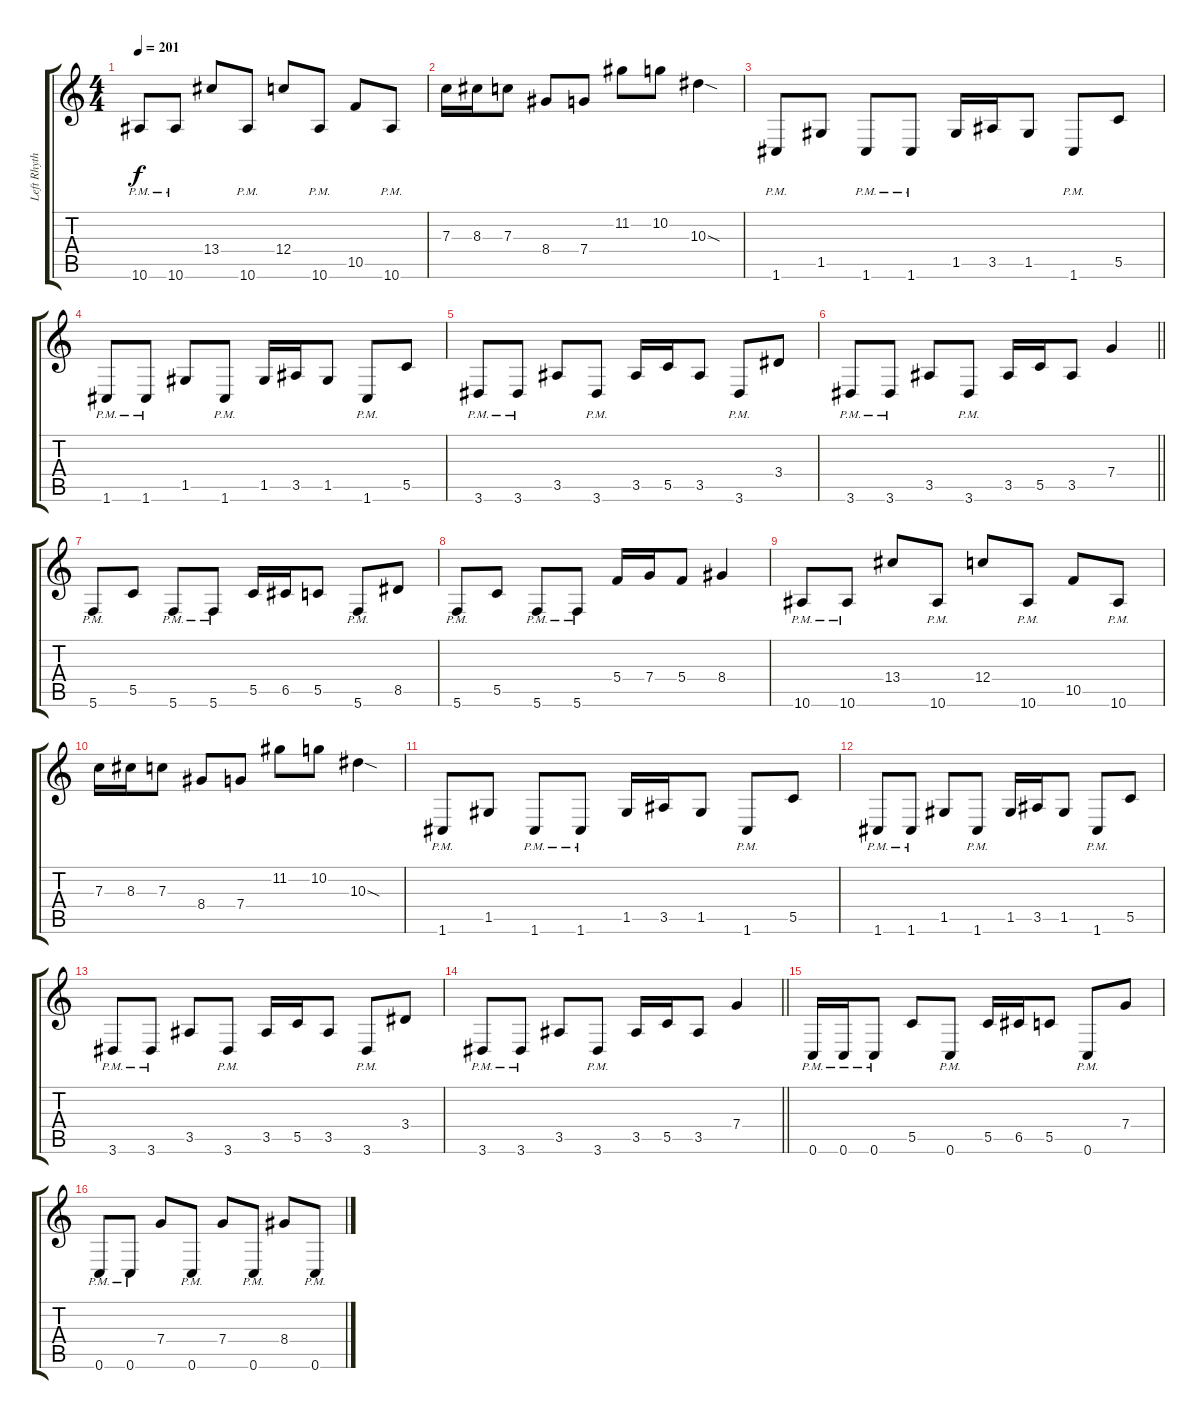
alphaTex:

\track ("Left Rhythm" "Left Rhyth") {instrument distortionguitar}
\staff {score tabs}
\tuning (D4 A3 F3 C3 G2 C2) {hide}
\ts (4 4)
\tempo 201
\clef g2
\ks c
10.6{pm}.8{dy f} 10.6{pm}.8 13.4.8 10.6{pm}.8 12.4.8 10.6{pm}.8 10.5.8 10.6{pm}.8 |
7.3.16 8.3.16 7.3.8 8.4.8 7.4.8 11.2.8 10.2.8 10.3{sod}.4 |
1.6{pm}.8 1.5.8 1.6{pm}.8 1.6{pm}.8 1.5.16 3.5.16 1.5.8 1.6{pm}.8 5.5.8 |
1.6{pm}.8 1.6{pm}.8 1.5.8 1.6{pm}.8 1.5.16 3.5.16 1.5.8 1.6{pm}.8 5.5.8 |
3.6{pm}.8 3.6{pm}.8 3.5.8 3.6{pm}.8 3.5.16 5.5.16 3.5.8 3.6{pm}.8 3.4.8 |
\barLineRight lightlight
3.6{pm}.8 3.6{pm}.8 3.5.8 3.6{pm}.8 3.5.16 5.5.16 3.5.8 7.4.4 |
\section ("" "")
5.6{pm}.8 5.5.8 5.6{pm}.8 5.6{pm}.8 5.5.16 6.5.16 5.5.8 5.6{pm}.8 8.5.8 |
5.6{pm}.8 5.5.8 5.6{pm}.8 5.6{pm}.8 5.4.16 7.4.16 5.4.8 8.4.4 |
10.6{pm}.8 10.6{pm}.8 13.4.8 10.6{pm}.8 12.4.8 10.6{pm}.8 10.5.8 10.6{pm}.8 |
7.3.16 8.3.16 7.3.8 8.4.8 7.4.8 11.2.8 10.2.8 10.3{sod}.4 |
1.6{pm}.8 1.5.8 1.6{pm}.8 1.6{pm}.8 1.5.16 3.5.16 1.5.8 1.6{pm}.8 5.5.8 |
1.6{pm}.8 1.6{pm}.8 1.5.8 1.6{pm}.8 1.5.16 3.5.16 1.5.8 1.6{pm}.8 5.5.8 |
3.6{pm}.8 3.6{pm}.8 3.5.8 3.6{pm}.8 3.5.16 5.5.16 3.5.8 3.6{pm}.8 3.4.8 |
\barLineRight lightlight
3.6{pm}.8 3.6{pm}.8 3.5.8 3.6{pm}.8 3.5.16 5.5.16 3.5.8 7.4.4 |
\section ("" "")
0.6{pm}.16 0.6{pm}.16 0.6{pm}.8 5.5.8 0.6{pm}.8 5.5.16 6.5.16 5.5.8 0.6{pm}.8 7.4.8 |
0.6{pm}.8 0.6{pm}.8 7.4.8 0.6{pm}.8 7.4.8 0.6{pm}.8 8.4.8 0.6{pm}.8
